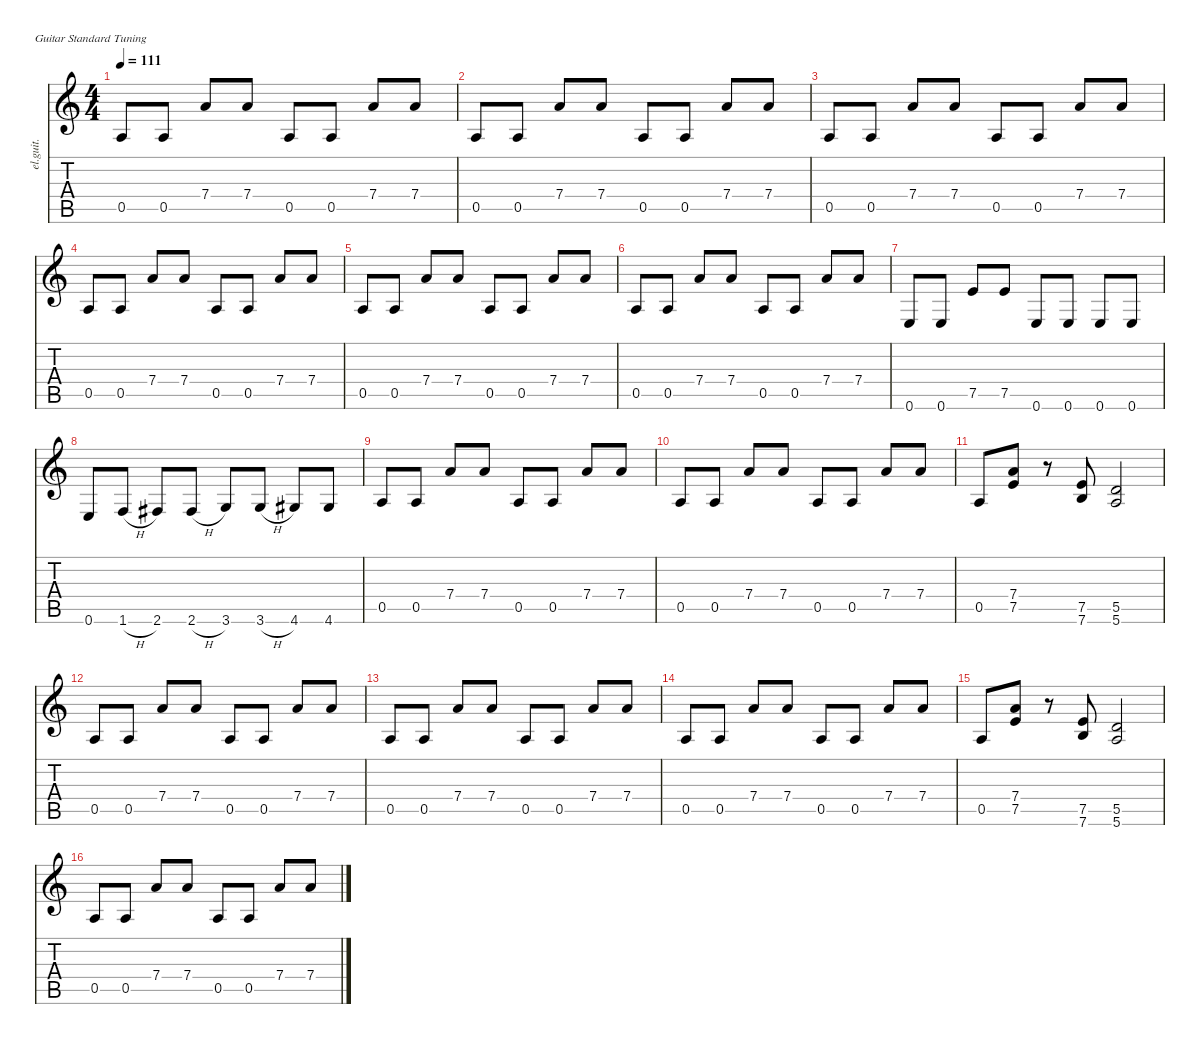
\defaultSystemsLayout 4
\hideDynamics
\bracketExtendMode nobrackets
\otherSystemsTrackNameOrientation horizontal
\track ("Guitar 1" "el.guit.") {instrument electricguitarclean}
\staff {score tabs}
\tuning (E4 B3 G3 D3 A2 E2)
\ts (4 4)
\tempo 111
\clef g2
\ks c
0.5.8{dy f beam Up} 0.5.8{beam Up} 7.4.8{beam Up} 7.4.8{beam Up} 0.5.8{beam Up} 0.5.8{beam Up} 7.4.8{beam Up} 7.4.8{beam Up} |
0.5.8{beam Up} 0.5.8{beam Up} 7.4.8{beam Up} 7.4.8{beam Up} 0.5.8{beam Up} 0.5.8{beam Up} 7.4.8{beam Up} 7.4.8{beam Up} |
0.5.8{beam Up} 0.5.8{beam Up} 7.4.8{beam Up} 7.4.8{beam Up} 0.5.8{beam Up} 0.5.8{beam Up} 7.4.8{beam Up} 7.4.8{beam Up} |
0.5.8{beam Up} 0.5.8{beam Up} 7.4.8{beam Up} 7.4.8{beam Up} 0.5.8{beam Up} 0.5.8{beam Up} 7.4.8{beam Up} 7.4.8{beam Up} |
0.5.8{beam Up} 0.5.8{beam Up} 7.4.8{beam Up} 7.4.8{beam Up} 0.5.8{beam Up} 0.5.8{beam Up} 7.4.8{beam Up} 7.4.8{beam Up} |
0.5.8{beam Up} 0.5.8{beam Up} 7.4.8{beam Up} 7.4.8{beam Up} 0.5.8{beam Up} 0.5.8{beam Up} 7.4.8{beam Up} 7.4.8{beam Up} |
0.6.8{beam Up} 0.6.8{beam Up} 7.5.8{beam Up} 7.5.8{beam Up} 0.6.8{beam Up} 0.6.8{beam Up} 0.6.8{beam Up} 0.6.8{beam Up} |
0.6.8{beam Up} 1.6{h}.8{beam Up} 2.6{acc #}.8{beam Up} 2.6{h acc #}.8{beam Up} 3.6.8{beam Up} 3.6{h}.8{beam Up} 4.6{acc #}.8{beam Up} 4.6{acc #}.8{beam Up} |
0.5.8{beam Up} 0.5.8{beam Up} 7.4.8{beam Up} 7.4.8{beam Up} 0.5.8{beam Up} 0.5.8{beam Up} 7.4.8{beam Up} 7.4.8{beam Up} |
0.5.8{beam Up} 0.5.8{beam Up} 7.4.8{beam Up} 7.4.8{beam Up} 0.5.8{beam Up} 0.5.8{beam Up} 7.4.8{beam Up} 7.4.8{beam Up} |
0.5.8{beam Up} (7.4 7.5).8{beam Up} r.8{beam Up} (7.5 7.6).8{beam Up} (5.5 5.6).2{beam Up} |
0.5.8{beam Up} 0.5.8{beam Up} 7.4.8{beam Up} 7.4.8{beam Up} 0.5.8{beam Up} 0.5.8{beam Up} 7.4.8{beam Up} 7.4.8{beam Up} |
0.5.8{beam Up} 0.5.8{beam Up} 7.4.8{beam Up} 7.4.8{beam Up} 0.5.8{beam Up} 0.5.8{beam Up} 7.4.8{beam Up} 7.4.8{beam Up} |
0.5.8{beam Up} 0.5.8{beam Up} 7.4.8{beam Up} 7.4.8{beam Up} 0.5.8{beam Up} 0.5.8{beam Up} 7.4.8{beam Up} 7.4.8{beam Up} |
0.5.8{beam Up} (7.4 7.5).8{beam Up} r.8{beam Up} (7.5 7.6).8{beam Up} (5.5 5.6).2{beam Up} |
0.5.8{beam Up} 0.5.8{beam Up} 7.4.8{beam Up} 7.4.8{beam Up} 0.5.8{beam Up} 0.5.8{beam Up} 7.4.8{beam Up} 7.4.8{beam Up}
